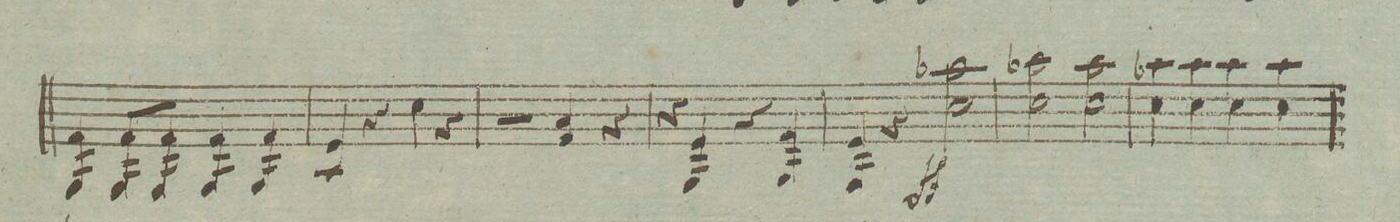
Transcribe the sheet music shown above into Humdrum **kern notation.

**kern	**dynam
*I"Violino. 2do	*
*clefG2	*
*k[]	*
*met(c)	*
*M4/4	*
4f 4G/	.
8fL 8G/	.
8fJ 8G/	.
4f 4G/	.
4f 4G/	.
=137	=137
4e 4c/	.
4r	.
4cc\	.
4r	.
=138	=138
2r	.
4a 4f/	.
4r	.
=139	=139
4r	.
4e 4G/	.
4r	.
4f 4G/	.
=140	=140
4e 4G/	.
4r	.
2aa-X 2cc\	ff
=141	=141
2aa-X 2cc\	.
2aa- 2cc\	.
=142	=142
4aa-X 4cc\	.
4aa- 4cc\	.
4aa- 4cc\	.
4aa- 4cc\	.
=143	=143
*-	*-
